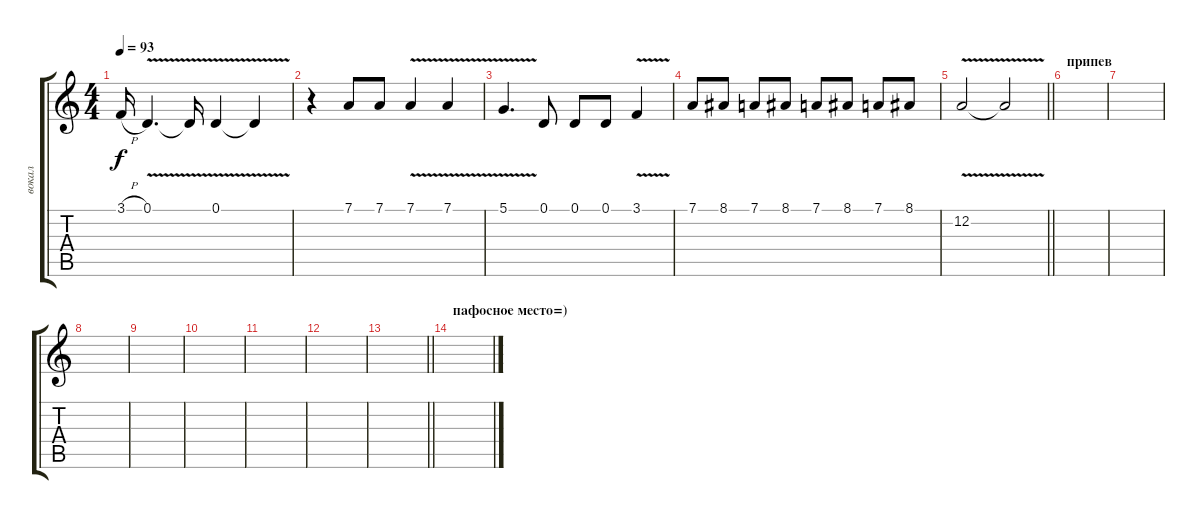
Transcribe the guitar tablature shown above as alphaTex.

\track ("вокал" "вокал") {instrument flute}
\staff {score tabs}
\tuning (D4 A3 F3 C3 G2 D2) {hide}
\ts (4 4)
\tempo 93
\clef g2
\ks c
3.1{h}.16{dy f} 0.1{v}.4{d} 0.1{t}.16 0.1{v}.4 0.1{t}.4 |
r.4 7.1.8 7.1.8 7.1{v}.4 7.1{v}.4 |
5.1{v}.4{d} 0.1.8 0.1.8 0.1.8 3.1{v}.4 |
7.1.8 8.1.8 7.1.8 8.1.8 7.1.8 8.1.8 7.1.8 8.1.8 |
\barLineRight lightlight
12.2{v}.2 12.2{t}.2 |
\section ("" "припев")
|
|
|
|
|
|
|
\barLineRight lightlight
|
\section ("" "пафосное место=)")
